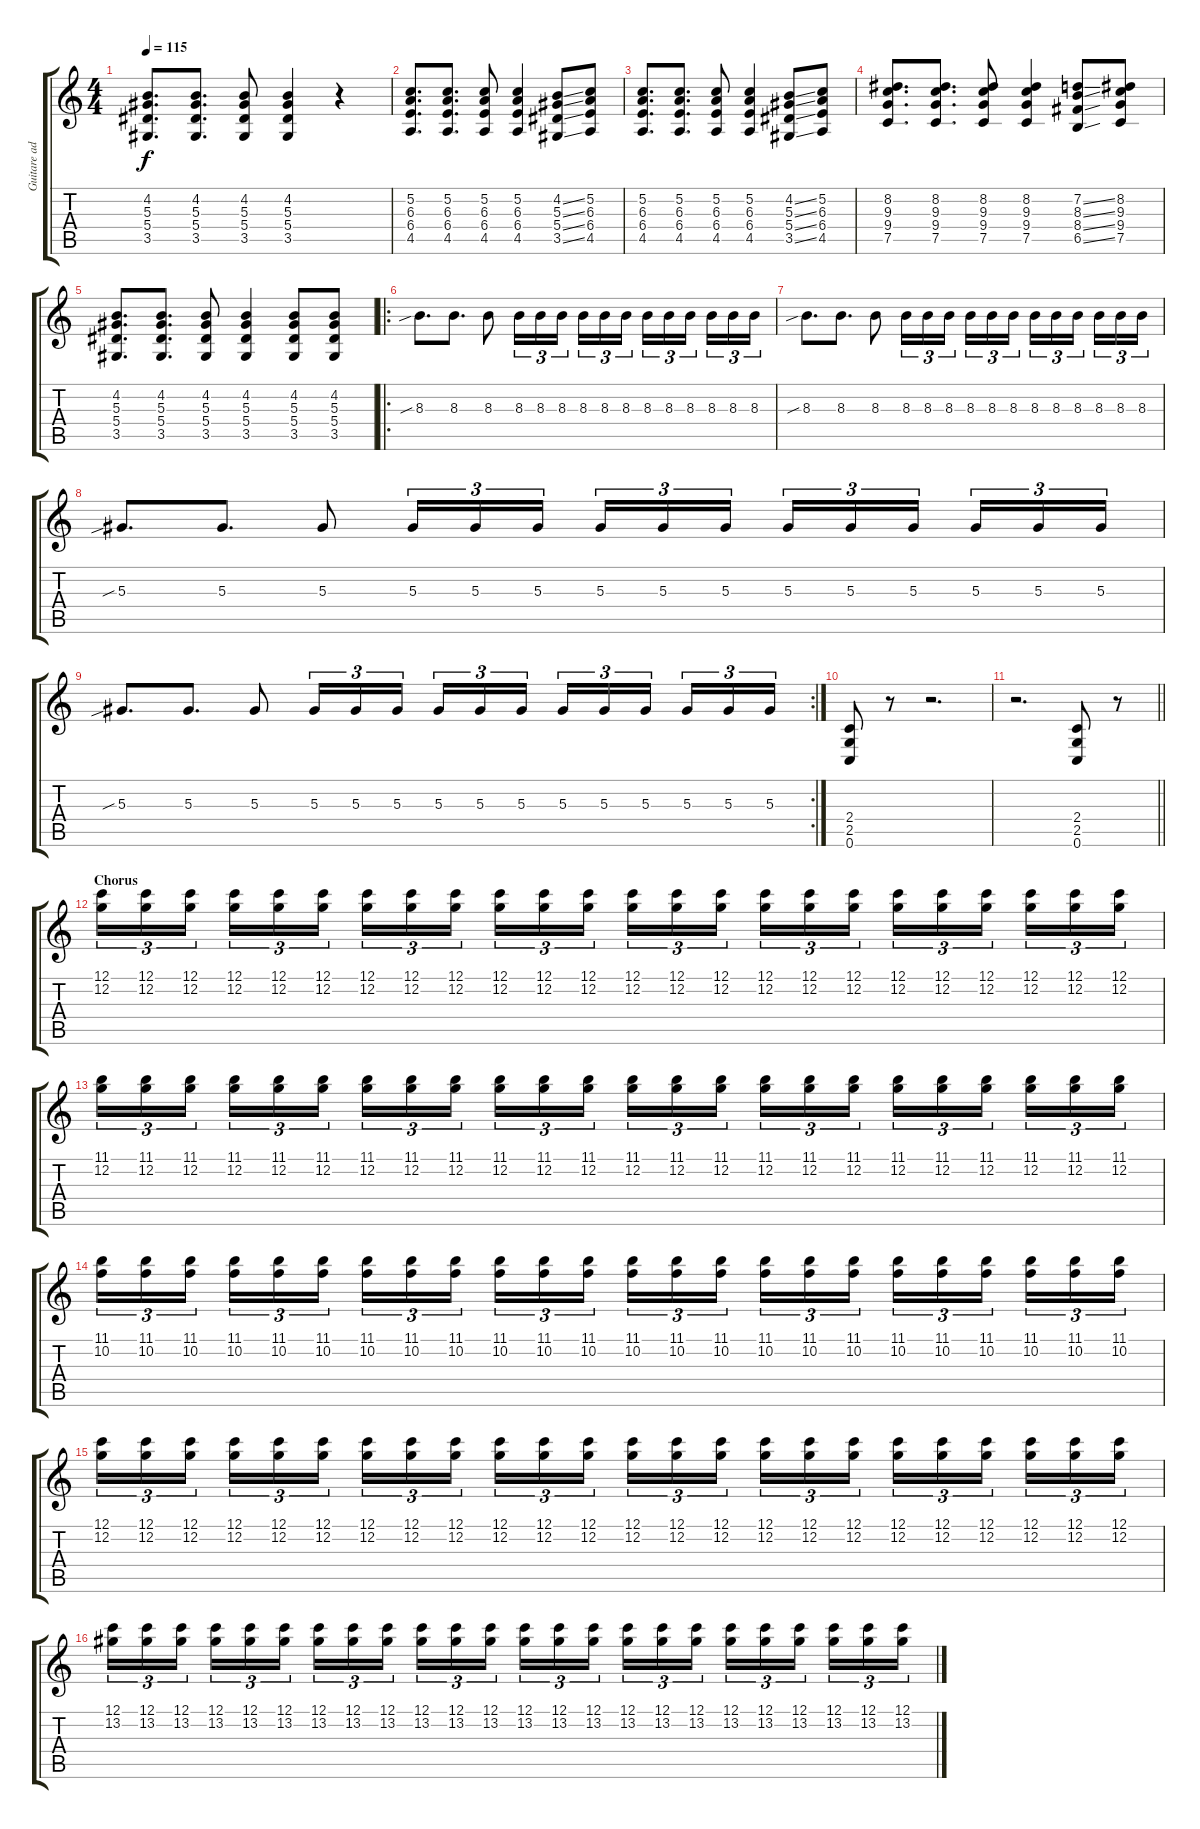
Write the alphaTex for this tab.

\track ("Guitare additionnelle" "Guitare ad") {instrument distortionguitar}
\staff {score tabs}
\tuning (C4 G3 Eb3 Bb2 F2 C2) {hide}
\ts (4 4)
\tempo 115
\clef g2
\ks c
(4.2 5.3 5.4 3.5).8{d dy f} (4.2 5.3 5.4 3.5).8{d} (4.2 5.3 5.4 3.5).8 (4.2 5.3 5.4 3.5).4 r.4 |
(5.2 6.3 6.4 4.5).8{d} (5.2 6.3 6.4 4.5).8{d} (5.2 6.3 6.4 4.5).8 (5.2 6.3 6.4 4.5).4 (4.2{ss} 5.3{ss} 5.4{ss} 3.5{ss}).8 (5.2 6.3 6.4 4.5).8 |
(5.2 6.3 6.4 4.5).8{d} (5.2 6.3 6.4 4.5).8{d} (5.2 6.3 6.4 4.5).8 (5.2 6.3 6.4 4.5).4 (4.2{ss} 5.3{ss} 5.4{ss} 3.5{ss}).8 (5.2 6.3 6.4 4.5).8 |
(8.2 9.3 9.4 7.5).8{d} (8.2 9.3 9.4 7.5).8{d} (8.2 9.3 9.4 7.5).8 (8.2 9.3 9.4 7.5).4 (7.2{ss} 8.3{ss} 8.4{ss} 6.5{ss}).8 (8.2 9.3 9.4 7.5).8 |
(4.2 5.3 5.4 3.5).8{d} (4.2 5.3 5.4 3.5).8{d} (4.2 5.3 5.4 3.5).8 (4.2 5.3 5.4 3.5).4 (4.2 5.3 5.4 3.5).8 (4.2 5.3 5.4 3.5).8 |
\ro
8.3{sib}.8{d} 8.3.8{d} 8.3.8 8.3.16{tu (3 2)} 8.3.16{tu (3 2)} 8.3.16{tu (3 2) beam splitsecondary} 8.3.16{tu (3 2)} 8.3.16{tu (3 2)} 8.3.16{tu (3 2)} 8.3.16{tu (3 2)} 8.3.16{tu (3 2)} 8.3.16{tu (3 2) beam splitsecondary} 8.3.16{tu (3 2)} 8.3.16{tu (3 2)} 8.3.16{tu (3 2)} |
8.3{sib}.8{d} 8.3.8{d} 8.3.8 8.3.16{tu (3 2)} 8.3.16{tu (3 2)} 8.3.16{tu (3 2) beam splitsecondary} 8.3.16{tu (3 2)} 8.3.16{tu (3 2)} 8.3.16{tu (3 2)} 8.3.16{tu (3 2)} 8.3.16{tu (3 2)} 8.3.16{tu (3 2) beam splitsecondary} 8.3.16{tu (3 2)} 8.3.16{tu (3 2)} 8.3.16{tu (3 2)} |
5.3{sib}.8{d} 5.3.8{d} 5.3.8 5.3.16{tu (3 2)} 5.3.16{tu (3 2)} 5.3.16{tu (3 2) beam splitsecondary} 5.3.16{tu (3 2)} 5.3.16{tu (3 2)} 5.3.16{tu (3 2)} 5.3.16{tu (3 2)} 5.3.16{tu (3 2)} 5.3.16{tu (3 2) beam splitsecondary} 5.3.16{tu (3 2)} 5.3.16{tu (3 2)} 5.3.16{tu (3 2)} |
\rc 2
5.3{sib}.8{d} 5.3.8{d} 5.3.8 5.3.16{tu (3 2)} 5.3.16{tu (3 2)} 5.3.16{tu (3 2) beam splitsecondary} 5.3.16{tu (3 2)} 5.3.16{tu (3 2)} 5.3.16{tu (3 2)} 5.3.16{tu (3 2)} 5.3.16{tu (3 2)} 5.3.16{tu (3 2) beam splitsecondary} 5.3.16{tu (3 2)} 5.3.16{tu (3 2)} 5.3.16{tu (3 2)} |
(2.4 2.5 0.6).8 r.8 r.2{d} |
\barLineRight lightlight
r.2{d} (2.4 2.5 0.6).8 r.8 |
\section ("" "Chorus")
(12.1 12.2).16{tu (3 2)} (12.1 12.2).16{tu (3 2)} (12.1 12.2).16{tu (3 2) beam splitsecondary} (12.1 12.2).16{tu (3 2)} (12.1 12.2).16{tu (3 2)} (12.1 12.2).16{tu (3 2)} (12.1 12.2).16{tu (3 2)} (12.1 12.2).16{tu (3 2)} (12.1 12.2).16{tu (3 2) beam splitsecondary} (12.1 12.2).16{tu (3 2)} (12.1 12.2).16{tu (3 2)} (12.1 12.2).16{tu (3 2)} (12.1 12.2).16{tu (3 2)} (12.1 12.2).16{tu (3 2)} (12.1 12.2).16{tu (3 2) beam splitsecondary} (12.1 12.2).16{tu (3 2)} (12.1 12.2).16{tu (3 2)} (12.1 12.2).16{tu (3 2)} (12.1 12.2).16{tu (3 2)} (12.1 12.2).16{tu (3 2)} (12.1 12.2).16{tu (3 2) beam splitsecondary} (12.1 12.2).16{tu (3 2)} (12.1 12.2).16{tu (3 2)} (12.1 12.2).16{tu (3 2)} |
(11.1 12.2).16{tu (3 2)} (11.1 12.2).16{tu (3 2)} (11.1 12.2).16{tu (3 2) beam splitsecondary} (11.1 12.2).16{tu (3 2)} (11.1 12.2).16{tu (3 2)} (11.1 12.2).16{tu (3 2)} (11.1 12.2).16{tu (3 2)} (11.1 12.2).16{tu (3 2)} (11.1 12.2).16{tu (3 2) beam splitsecondary} (11.1 12.2).16{tu (3 2)} (11.1 12.2).16{tu (3 2)} (11.1 12.2).16{tu (3 2)} (11.1 12.2).16{tu (3 2)} (11.1 12.2).16{tu (3 2)} (11.1 12.2).16{tu (3 2) beam splitsecondary} (11.1 12.2).16{tu (3 2)} (11.1 12.2).16{tu (3 2)} (11.1 12.2).16{tu (3 2)} (11.1 12.2).16{tu (3 2)} (11.1 12.2).16{tu (3 2)} (11.1 12.2).16{tu (3 2) beam splitsecondary} (11.1 12.2).16{tu (3 2)} (11.1 12.2).16{tu (3 2)} (11.1 12.2).16{tu (3 2)} |
(11.1 10.2).16{tu (3 2)} (11.1 10.2).16{tu (3 2)} (11.1 10.2).16{tu (3 2) beam splitsecondary} (11.1 10.2).16{tu (3 2)} (11.1 10.2).16{tu (3 2)} (11.1 10.2).16{tu (3 2)} (11.1 10.2).16{tu (3 2)} (11.1 10.2).16{tu (3 2)} (11.1 10.2).16{tu (3 2) beam splitsecondary} (11.1 10.2).16{tu (3 2)} (11.1 10.2).16{tu (3 2)} (11.1 10.2).16{tu (3 2)} (11.1 10.2).16{tu (3 2)} (11.1 10.2).16{tu (3 2)} (11.1 10.2).16{tu (3 2) beam splitsecondary} (11.1 10.2).16{tu (3 2)} (11.1 10.2).16{tu (3 2)} (11.1 10.2).16{tu (3 2)} (11.1 10.2).16{tu (3 2)} (11.1 10.2).16{tu (3 2)} (11.1 10.2).16{tu (3 2) beam splitsecondary} (11.1 10.2).16{tu (3 2)} (11.1 10.2).16{tu (3 2)} (11.1 10.2).16{tu (3 2)} |
(12.1 12.2).16{tu (3 2)} (12.1 12.2).16{tu (3 2)} (12.1 12.2).16{tu (3 2) beam splitsecondary} (12.1 12.2).16{tu (3 2)} (12.1 12.2).16{tu (3 2)} (12.1 12.2).16{tu (3 2)} (12.1 12.2).16{tu (3 2)} (12.1 12.2).16{tu (3 2)} (12.1 12.2).16{tu (3 2) beam splitsecondary} (12.1 12.2).16{tu (3 2)} (12.1 12.2).16{tu (3 2)} (12.1 12.2).16{tu (3 2)} (12.1 12.2).16{tu (3 2)} (12.1 12.2).16{tu (3 2)} (12.1 12.2).16{tu (3 2) beam splitsecondary} (12.1 12.2).16{tu (3 2)} (12.1 12.2).16{tu (3 2)} (12.1 12.2).16{tu (3 2)} (12.1 12.2).16{tu (3 2)} (12.1 12.2).16{tu (3 2)} (12.1 12.2).16{tu (3 2) beam splitsecondary} (12.1 12.2).16{tu (3 2)} (12.1 12.2).16{tu (3 2)} (12.1 12.2).16{tu (3 2)} |
(12.1 13.2).16{tu (3 2)} (12.1 13.2).16{tu (3 2)} (12.1 13.2).16{tu (3 2) beam splitsecondary} (12.1 13.2).16{tu (3 2)} (12.1 13.2).16{tu (3 2)} (12.1 13.2).16{tu (3 2)} (12.1 13.2).16{tu (3 2)} (12.1 13.2).16{tu (3 2)} (12.1 13.2).16{tu (3 2) beam splitsecondary} (12.1 13.2).16{tu (3 2)} (12.1 13.2).16{tu (3 2)} (12.1 13.2).16{tu (3 2)} (12.1 13.2).16{tu (3 2)} (12.1 13.2).16{tu (3 2)} (12.1 13.2).16{tu (3 2) beam splitsecondary} (12.1 13.2).16{tu (3 2)} (12.1 13.2).16{tu (3 2)} (12.1 13.2).16{tu (3 2)} (12.1 13.2).16{tu (3 2)} (12.1 13.2).16{tu (3 2)} (12.1 13.2).16{tu (3 2) beam splitsecondary} (12.1 13.2).16{tu (3 2)} (12.1 13.2).16{tu (3 2)} (12.1 13.2).16{tu (3 2)}
